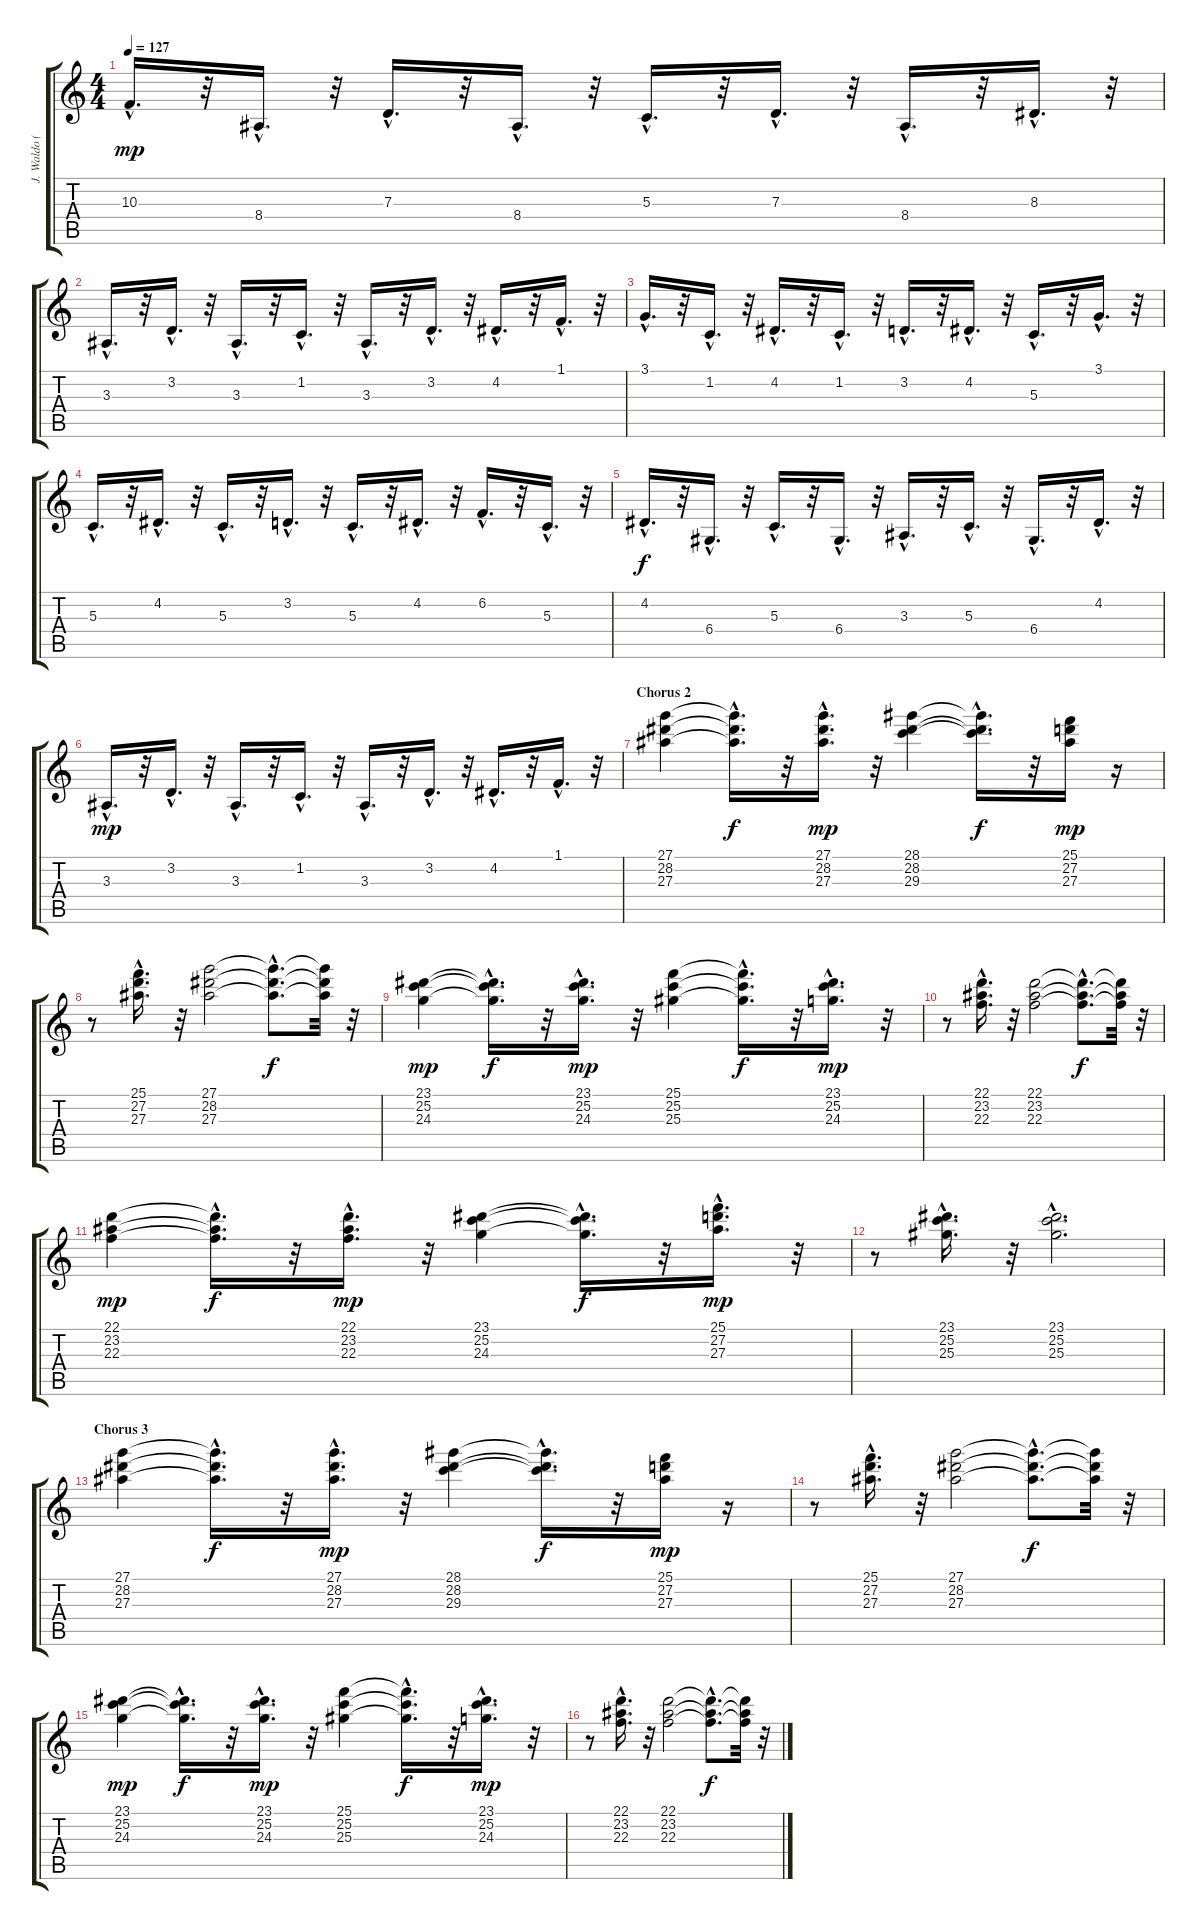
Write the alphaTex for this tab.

\track ("J. Waldo (Right)" "J. Waldo (") {instrument rockorgan}
\staff {score tabs}
\tuning (E4 B3 G3 D3 A2 E2) {hide}
\ts (4 4)
\tempo 127
\clef g2
\ks c
10.3{hac}.16{d dy mp} r.32 8.4{hac}.16{d} r.32 7.3{hac}.16{d} r.32 8.4{hac}.16{d} r.32 5.3{hac}.16{d} r.32 7.3{hac}.16{d} r.32 8.4{hac}.16{d} r.32 8.3{hac}.16{d} r.32 |
3.3{hac}.16{d} r.32 3.2{hac}.16{d} r.32 3.3{hac}.16{d} r.32 1.2{hac}.16{d} r.32 3.3{hac}.16{d} r.32 3.2{hac}.16{d} r.32 4.2{hac}.16{d} r.32 1.1{hac}.16{d} r.32 |
3.1{hac}.16{d} r.32 1.2{hac}.16{d} r.32 4.2{hac}.16{d} r.32 1.2{hac}.16{d} r.32 3.2{hac}.16{d} r.32 4.2{hac}.16{d} r.32 5.3{hac}.16{d} r.32 3.1{hac}.16{d} r.32 |
5.3{hac}.16{d} r.32 4.2{hac}.16{d} r.32 5.3{hac}.16{d} r.32 3.2{hac}.16{d} r.32 5.3{hac}.16{d} r.32 4.2{hac}.16{d} r.32 6.2{hac}.16{d} r.32 5.3{hac}.16{d} r.32 |
4.2{hac}.16{d dy f} r.32 6.4{hac}.16{d} r.32 5.3{hac}.16{d} r.32 6.4{hac}.16{d} r.32 3.3{hac}.16{d} r.32 5.3{hac}.16{d} r.32 6.4{hac}.16{d} r.32 4.2{hac}.16{d} r.32 |
3.3{hac}.16{d dy mp} r.32 3.2{hac}.16{d} r.32 3.3{hac}.16{d} r.32 1.2{hac}.16{d} r.32 3.3{hac}.16{d} r.32 3.2{hac}.16{d} r.32 4.2{hac}.16{d} r.32 1.1{hac}.16{d} r.32 |
\section ("" "Chorus 2")
(27.1 28.2 27.3).4{volume 12} (27.1{hac t} 28.2{hac t} 27.3{hac t}).16{d dy f} r.32 (27.1{hac} 28.2{hac} 27.3{hac}).16{d dy mp} r.32 (28.1 28.2 29.3).4 (28.1{hac t} 28.2{hac t} 29.3{hac t}).16{d dy f} r.32 (25.1 27.2 27.3).16{dy mp} r.16 |
r.8 (25.1 27.2{hac} 27.3).16{d} r.32 (27.1 28.2 27.3).2 (27.1{hac t} 28.2{hac t} 27.3{hac t}).8{d dy f} (27.1{t} 28.2{t} 27.3{t}).32 r.32 |
(23.1 25.2 24.3).4{dy mp} (23.1{hac t} 25.2{hac t} 24.3{hac t}).16{d dy f} r.32 (23.1{hac} 25.2{hac} 24.3{hac}).16{d dy mp} r.32 (25.1 25.2 25.3).4 (25.1{hac t} 25.2{hac t} 25.3{hac t}).16{d dy f} r.32 (23.1{hac} 25.2 24.3).16{d dy mp} r.32 |
r.8 (22.1 23.2 22.3{hac}).16{d} r.32 (22.1 23.2 22.3).2 (22.1{hac t} 23.2{hac t} 22.3{hac t}).8{d dy f} (22.1{t} 23.2{t} 22.3{t}).32 r.32 |
(22.1 23.2 22.3).4{dy mp} (22.1{hac t} 23.2{hac t} 22.3{hac t}).16{d dy f} r.32 (22.1{hac} 23.2{hac} 22.3{hac}).16{d dy mp} r.32 (23.1 25.2 24.3).4 (23.1{hac t} 25.2{hac t} 24.3{hac t}).16{d dy f} r.32 (25.1 27.2{hac} 27.3).16{d dy mp} r.32 |
r.8 (23.1{hac} 25.2 25.3).16{d} r.32 (23.1{hac} 25.2{hac} 25.3{hac}).2{d} |
\section ("" "Chorus 3")
(27.1 28.2 27.3).4 (27.1{hac t} 28.2{hac t} 27.3{hac t}).16{d dy f} r.32 (27.1{hac} 28.2{hac} 27.3{hac}).16{d dy mp} r.32 (28.1 28.2 29.3).4 (28.1{hac t} 28.2{hac t} 29.3{hac t}).16{d dy f} r.32 (25.1 27.2 27.3).16{dy mp} r.16 |
r.8 (25.1 27.2{hac} 27.3).16{d} r.32 (27.1 28.2 27.3).2 (27.1{hac t} 28.2{hac t} 27.3{hac t}).8{d dy f} (27.1{t} 28.2{t} 27.3{t}).32 r.32 |
(23.1 25.2 24.3).4{dy mp} (23.1{hac t} 25.2{hac t} 24.3{hac t}).16{d dy f} r.32 (23.1{hac} 25.2{hac} 24.3{hac}).16{d dy mp} r.32 (25.1 25.2 25.3).4 (25.1{hac t} 25.2{hac t} 25.3{hac t}).16{d dy f} r.32 (23.1{hac} 25.2 24.3).16{d dy mp} r.32 |
r.8 (22.1 23.2 22.3{hac}).16{d} r.32 (22.1 23.2 22.3).2 (22.1{hac t} 23.2{hac t} 22.3{hac t}).8{d dy f} (22.1{t} 23.2{t} 22.3{t}).32 r.32
